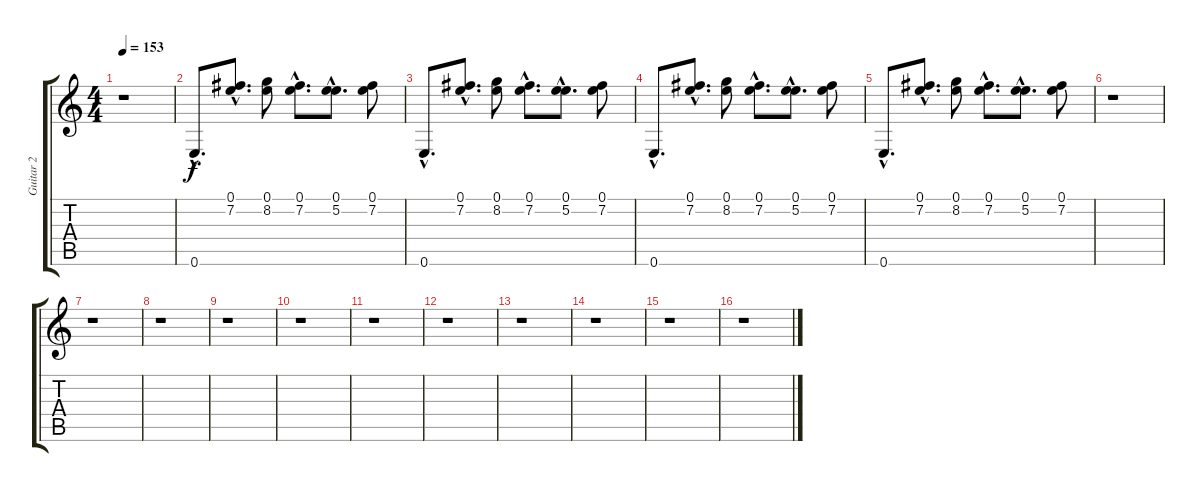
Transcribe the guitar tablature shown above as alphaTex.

\track ("Guitar 2" "Guitar 2") {instrument distortionguitar}
\staff {score tabs}
\tuning (E4 B3 G3 D3 A2 E2) {hide}
\ts (4 4)
\tempo 153
\clef g2
\ks c
r.1{dy f} |
0.6{hac}.8{d} (0.1{hac} 7.2{hac}).8{d} (0.1 8.2).8 (0.1{hac} 7.2{hac}).8{d} (0.1{hac} 5.2{hac}).8{d} (0.1 7.2).8 |
0.6{hac}.8{d} (0.1{hac} 7.2{hac}).8{d} (0.1 8.2).8 (0.1{hac} 7.2{hac}).8{d} (0.1{hac} 5.2{hac}).8{d} (0.1 7.2).8 |
0.6{hac}.8{d} (0.1{hac} 7.2{hac}).8{d} (0.1 8.2).8 (0.1{hac} 7.2{hac}).8{d} (0.1{hac} 5.2{hac}).8{d} (0.1 7.2).8 |
0.6{hac}.8{d} (0.1{hac} 7.2{hac}).8{d} (0.1 8.2).8 (0.1{hac} 7.2{hac}).8{d} (0.1{hac} 5.2{hac}).8{d} (0.1 7.2).8 |
r.1 |
r.1 |
r.1 |
r.1 |
r.1 |
r.1 |
r.1 |
r.1 |
r.1 |
r.1 |
r.1
